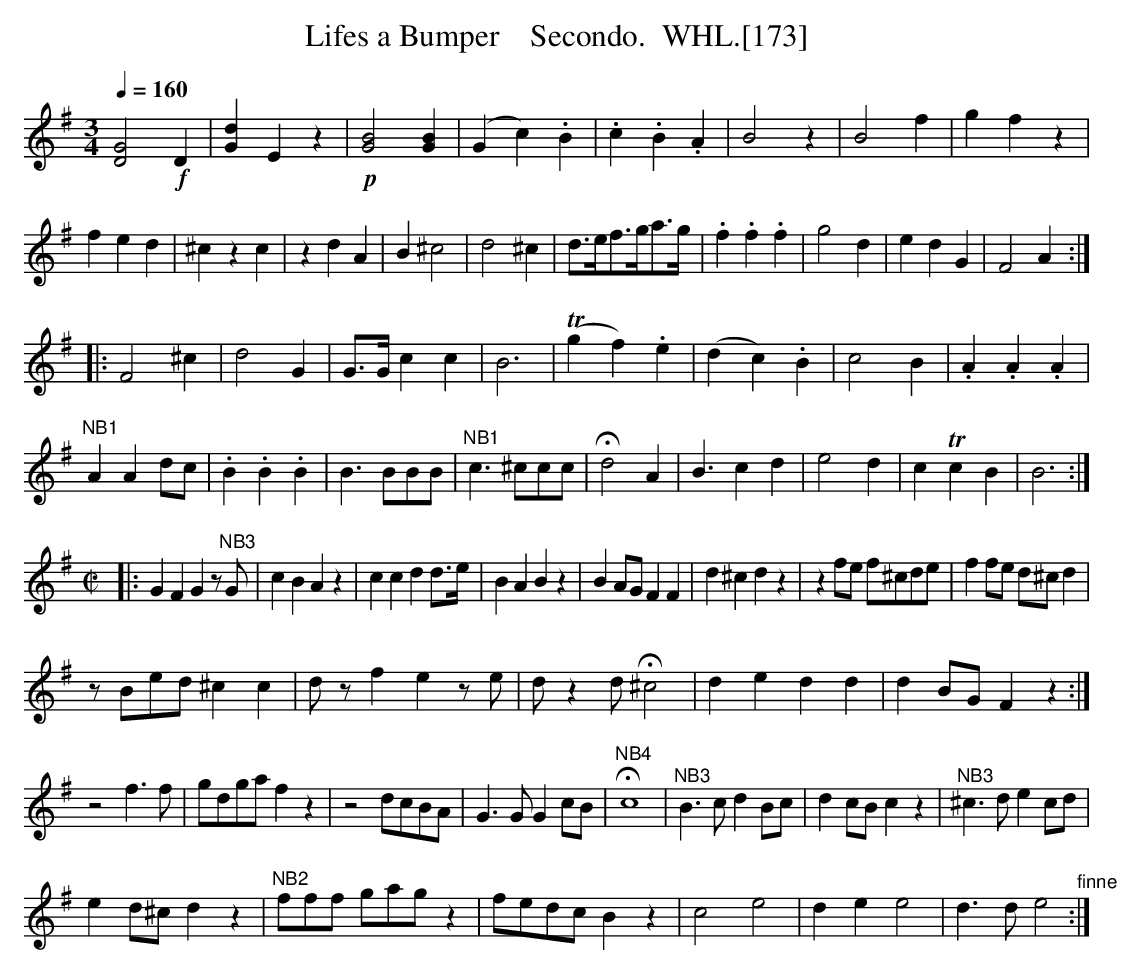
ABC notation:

X:1
T:Lifes a Bumper    Secondo.  WHL.[173]
M:3/4
L:1/4
Q:1/4=160
K:G
[D2G2]!f!D|[Gd]E z|!p![G2B2][GB]|(Gc) .B|.c.B.A|B2z|B2f|gfz|
fed|^czc|zdA|B^c2|d2^c|d/>e/f/>g/a/>g/|.f.f.f|g2d|edG |F2A :|
|:F2^c|d2G|G/>G/ cc|B3|!trill!(gf).e|(dc).B|c2B|.A.A.A|
"^NB1"A A d/c/|.B.B.B|B3/ B/B/B/|"^NB1"c3/ ^c/c/c/|!fermata!d2A|B3/cd|e2d|c!trill!cB|B3 :|
M:C|
|:GFG z/"^NB3"G/|cBAz|ccd d/>e/|BABz|B A/G/ FF|d^cdz|z f/e/ f/^c/d/e/|f f/e/ d/^c/d|
z/B/e/d/ ^cc|d/z/fez/e/|d/z d/!fermata!^c2|dedd|d B/G/ Fz:|
z2f>f|g/d/g/a/ fz|z2 d/c/B/A/|G>G G c/B/|"^NB4"!fermata!c4|"^NB3"B>cd B/c/|dc/B/cz|"^NB3"^c>de c/d/|
e d/^c/ dz|"^NB2" f/f/f/ g/a/g/z|f/e/d/c/ Bz| c2e2|dee2|d>de2 "^finne":|
